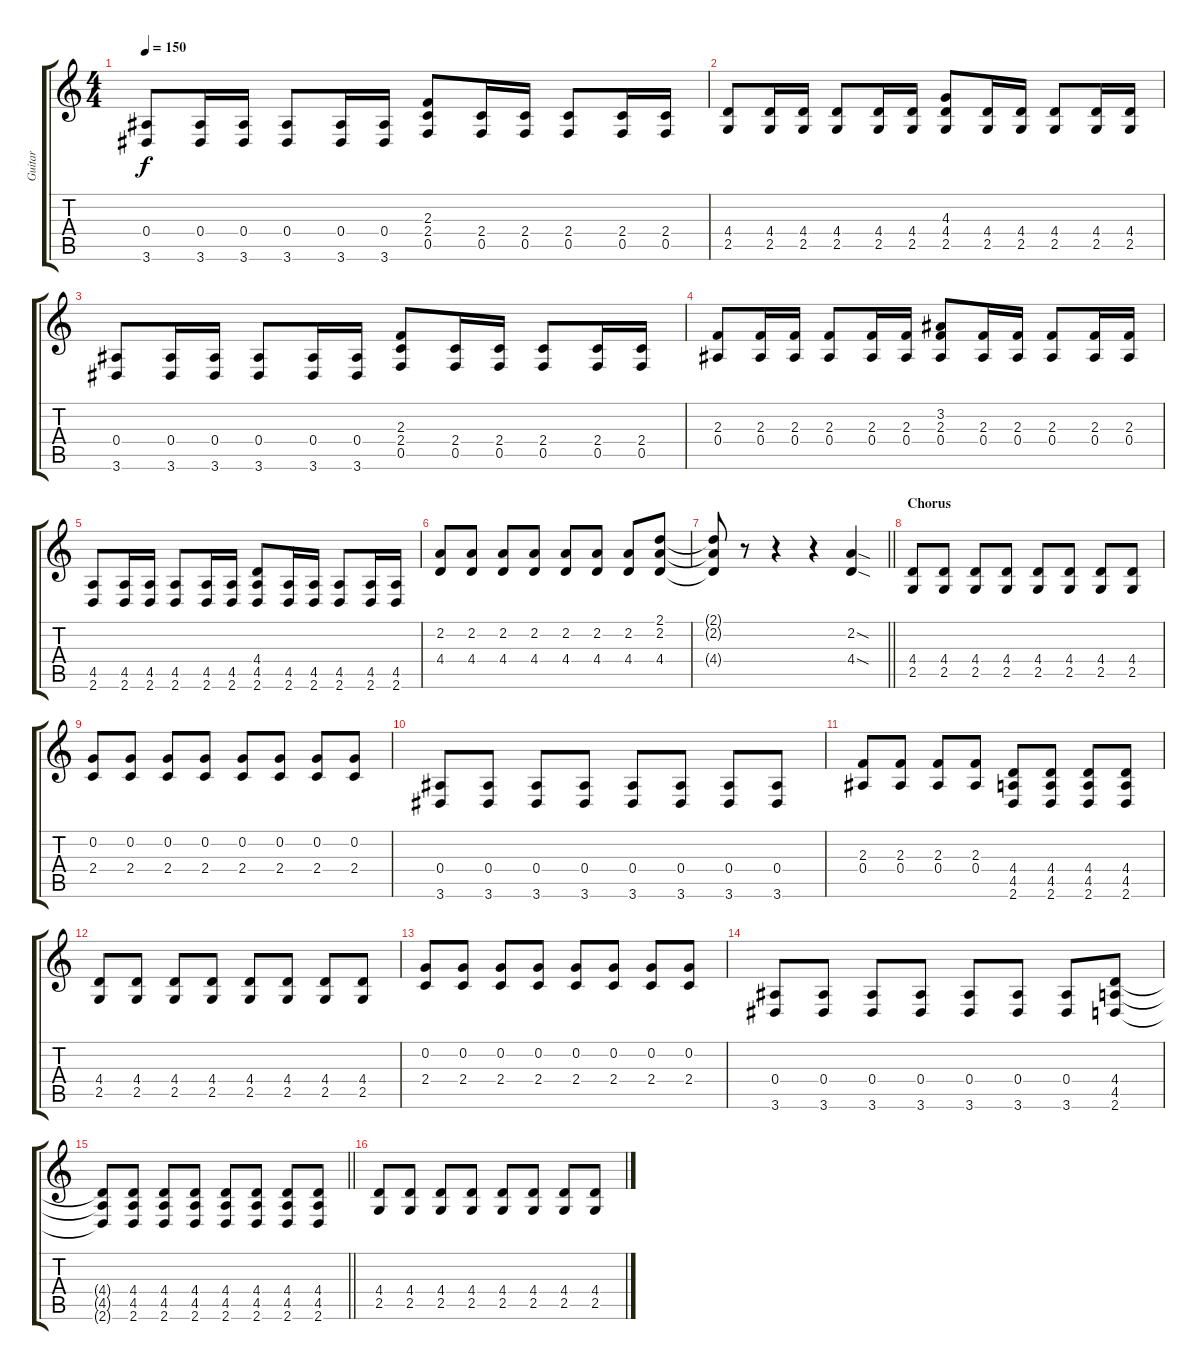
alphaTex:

\track ("Guitar" "Guitar") {instrument distortionguitar}
\staff {score tabs}
\tuning (C4 G3 Eb3 Bb2 F2 C2) {hide}
\ts (4 4)
\tempo 150
\clef g2
\ks c
(0.4 3.6).8{dy f} (0.4 3.6).16 (0.4 3.6).16 (0.4 3.6).8 (0.4 3.6).16 (0.4 3.6).16 (2.3 2.4 0.5).8 (2.4 0.5).16 (2.4 0.5).16 (2.4 0.5).8 (2.4 0.5).16 (2.4 0.5).16 |
(4.4 2.5).8 (4.4 2.5).16 (4.4 2.5).16 (4.4 2.5).8 (4.4 2.5).16 (4.4 2.5).16 (4.3 4.4 2.5).8 (4.4 2.5).16 (4.4 2.5).16 (4.4 2.5).8 (4.4 2.5).16 (4.4 2.5).16 |
(0.4 3.6).8 (0.4 3.6).16 (0.4 3.6).16 (0.4 3.6).8 (0.4 3.6).16 (0.4 3.6).16 (2.3 2.4 0.5).8 (2.4 0.5).16 (2.4 0.5).16 (2.4 0.5).8 (2.4 0.5).16 (2.4 0.5).16 |
(2.3 0.4).8 (2.3 0.4).16 (2.3 0.4).16 (2.3 0.4).8 (2.3 0.4).16 (2.3 0.4).16 (3.2 2.3 0.4).8 (2.3 0.4).16 (2.3 0.4).16 (2.3 0.4).8 (2.3 0.4).16 (2.3 0.4).16 |
(4.5 2.6).8 (4.5 2.6).16 (4.5 2.6).16 (4.5 2.6).8 (4.5 2.6).16 (4.5 2.6).16 (4.4 4.5 2.6).8 (4.5 2.6).16 (4.5 2.6).16 (4.5 2.6).8 (4.5 2.6).16 (4.5 2.6).16 |
(2.2 4.4).8 (2.2 4.4).8 (2.2 4.4).8 (2.2 4.4).8 (2.2 4.4).8 (2.2 4.4).8 (2.2 4.4).8 (2.1 2.2 4.4).8 |
\barLineRight lightlight
(2.1{t} 2.2{t} 4.4{t}).8 r.8 r.4 r.4 (2.2{sod} 4.4{sod}).4 |
\section ("" "Chorus")
(4.4 2.5).8 (4.4 2.5).8 (4.4 2.5).8 (4.4 2.5).8 (4.4 2.5).8 (4.4 2.5).8 (4.4 2.5).8 (4.4 2.5).8 |
(0.2 2.4).8 (0.2 2.4).8 (0.2 2.4).8 (0.2 2.4).8 (0.2 2.4).8 (0.2 2.4).8 (0.2 2.4).8 (0.2 2.4).8 |
(0.4 3.6).8 (0.4 3.6).8 (0.4 3.6).8 (0.4 3.6).8 (0.4 3.6).8 (0.4 3.6).8 (0.4 3.6).8 (0.4 3.6).8 |
(2.3 0.4).8 (2.3 0.4).8 (2.3 0.4).8 (2.3 0.4).8 (4.4 4.5 2.6).8 (4.4 4.5 2.6).8 (4.4 4.5 2.6).8 (4.4 4.5 2.6).8 |
(4.4 2.5).8 (4.4 2.5).8 (4.4 2.5).8 (4.4 2.5).8 (4.4 2.5).8 (4.4 2.5).8 (4.4 2.5).8 (4.4 2.5).8 |
(0.2 2.4).8 (0.2 2.4).8 (0.2 2.4).8 (0.2 2.4).8 (0.2 2.4).8 (0.2 2.4).8 (0.2 2.4).8 (0.2 2.4).8 |
(0.4 3.6).8 (0.4 3.6).8 (0.4 3.6).8 (0.4 3.6).8 (0.4 3.6).8 (0.4 3.6).8 (0.4 3.6).8 (4.4 4.5 2.6).8 |
\barLineRight lightlight
(4.4{t} 4.5{t} 2.6{t}).8 (4.4 4.5 2.6).8 (4.4 4.5 2.6).8 (4.4 4.5 2.6).8 (4.4 4.5 2.6).8 (4.4 4.5 2.6).8 (4.4 4.5 2.6).8 (4.4 4.5 2.6).8 |
(4.4 2.5).8 (4.4 2.5).8 (4.4 2.5).8 (4.4 2.5).8 (4.4 2.5).8 (4.4 2.5).8 (4.4 2.5).8 (4.4 2.5).8
